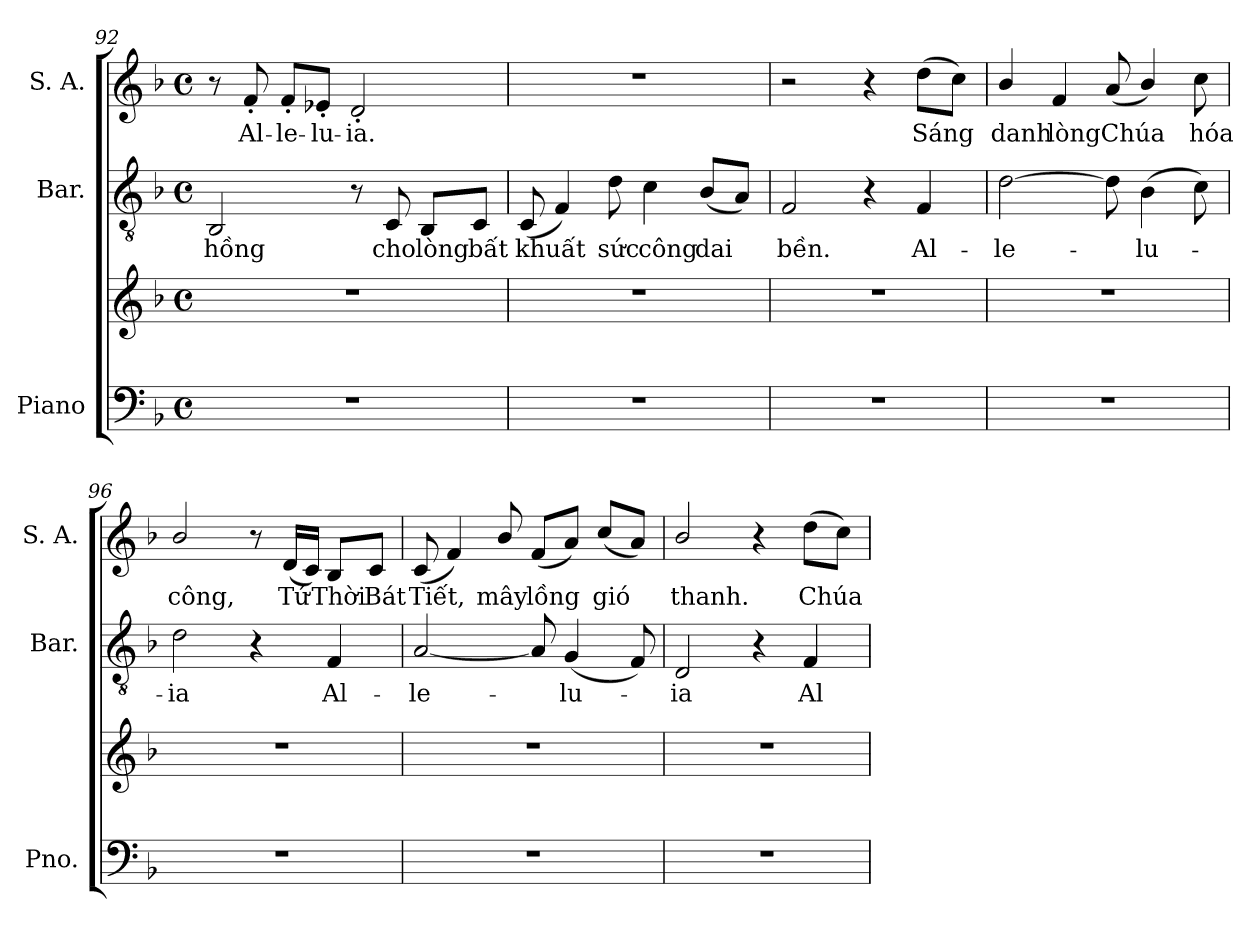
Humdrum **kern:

**kern	**kern	**kern	**text	**kern	**text
*part3	*part3	*part2	*part2	*part1	*part1
*staff4	*staff3	*staff2	*staff2	*staff1	*staff1
*I"Piano	*	*I"Bar.	*	*I"S. A.	*
*I'Pno.	*	*I'Bar.	*	*I'S. A.	*
*clefF4	*clefG2	*clefGv2	*	*clefG2	*
*k[b-]	*k[b-]	*k[b-]	*	*k[b-]	*
*M4/4	*M4/4	*M4/4	*	*M4/4	*
*met(c)	*met(c)	*met(c)	*	*met(c)	*
=92	=92	=92	=92	=92	=92
!	!	!	!LO:LY:b	!	!
1r	1r	2BB-/	hồng	8r	.
!	!	!	!	!	!LO:LY:b
.	.	.	.	8f'/	Al-
!	!	!	!	!	!LO:LY:b
.	.	.	.	8f'/L	-le-
!	!	!	!	!	!LO:LY:b
.	.	.	.	8e-X'/J	-lu-
!	!	!	!	!	!LO:LY:b
.	.	8r	.	2d'/	-ia.
!	!	!	!LO:LY:b	!	!
.	.	8C/	cho	.	.
!	!	!	!LO:LY:b	!	!
.	.	8BB-/L	lòng	.	.
!	!	!	!LO:LY:b	!	!
.	.	8C/J	bất	.	.
=93	=93	=93	=93	=93	=93
!	!	!	!LO:LY:b	!	!
1r	1r	(8C/	khuất	1r	.
.	.	4F/)	.	.	.
!	!	!	!LO:LY:b	!	!
.	.	8d\	sức	.	.
!	!	!	!LO:LY:b	!	!
.	.	4c\	công	.	.
!	!	!	!LO:LY:b	!	!
.	.	(8B-/L	dai	.	.
.	.	8A/J)	.	.	.
!!LO:PB:g=z
=94	=94	=94	=94	=94	=94
!	!	!	!LO:LY:b	!	!
1r	1r	2F/	bền.	2r	.
.	.	4r	.	4r	.
!	!	!	!LO:LY:b	!	!LO:LY:b
.	.	4F/	Al-	(8dd\L	Sáng
.	.	.	.	8cc\J)	.
=95	=95	=95	=95	=95	=95
!	!	!	!LO:LY:b	!	!LO:LY:b
1r	1r	[2d\	-le-	4b-/	danh
!	!	!	!	!	!LO:LY:b
.	.	.	.	4f/	lòng
!	!	!	!	!	!LO:LY:b
.	.	8d\]	.	(8a/	Chúa
!	!	!	!LO:LY:b	!	!
.	.	(4B-\	-lu-	4b-/)	.
!	!	!	!	!	!LO:LY:b
.	.	8c\)	.	8cc\	hóa
=96	=96	=96	=96	=96	=96
!	!	!	!LO:LY:b	!	!LO:LY:b
1r	1r	2d\	-ia	2b-/	công,
.	.	4r	.	8r	.
!	!	!	!	!	!LO:LY:b
.	.	.	.	(16d/LL	Tứ
.	.	.	.	16c/JJ)	.
!	!	!	!LO:LY:b	!	!LO:LY:b
.	.	4F/	Al-	8B-/L	Thời
!	!	!	!	!	!LO:LY:b
.	.	.	.	8c/J	Bát
!!LO:LB:g=z
=97	=97	=97	=97	=97	=97
!	!	!	!LO:LY:b	!	!LO:LY:b
1r	1r	[2A/	-le-	(8c/	Tiết,
.	.	.	.	4f/)	.
!	!	!	!	!	!LO:LY:b
.	.	.	.	8b-/	mây
!	!	!	!	!	!LO:LY:b
.	.	8A/]	.	(8f/L	lồng
!	!	!	!LO:LY:b	!	!
.	.	(4G/	-lu-	8a/J)	.
!	!	!	!	!	!LO:LY:b
.	.	.	.	(8cc/L	gió
.	.	8F/)	.	8a/J)	.
=98	=98	=98	=98	=98	=98
!	!	!	!LO:LY:b	!	!LO:LY:b
1r	1r	2D/	-ia	2b-/	thanh.
.	.	4r	.	4r	.
!	!	!	!LO:LY:b	!	!LO:LY:b
.	.	4F/	Al-	(8dd\L	Chúa
.	.	.	.	8cc\J)	.
=	=	=	=	=	=
*-	*-	*-	*-	*-	*-
